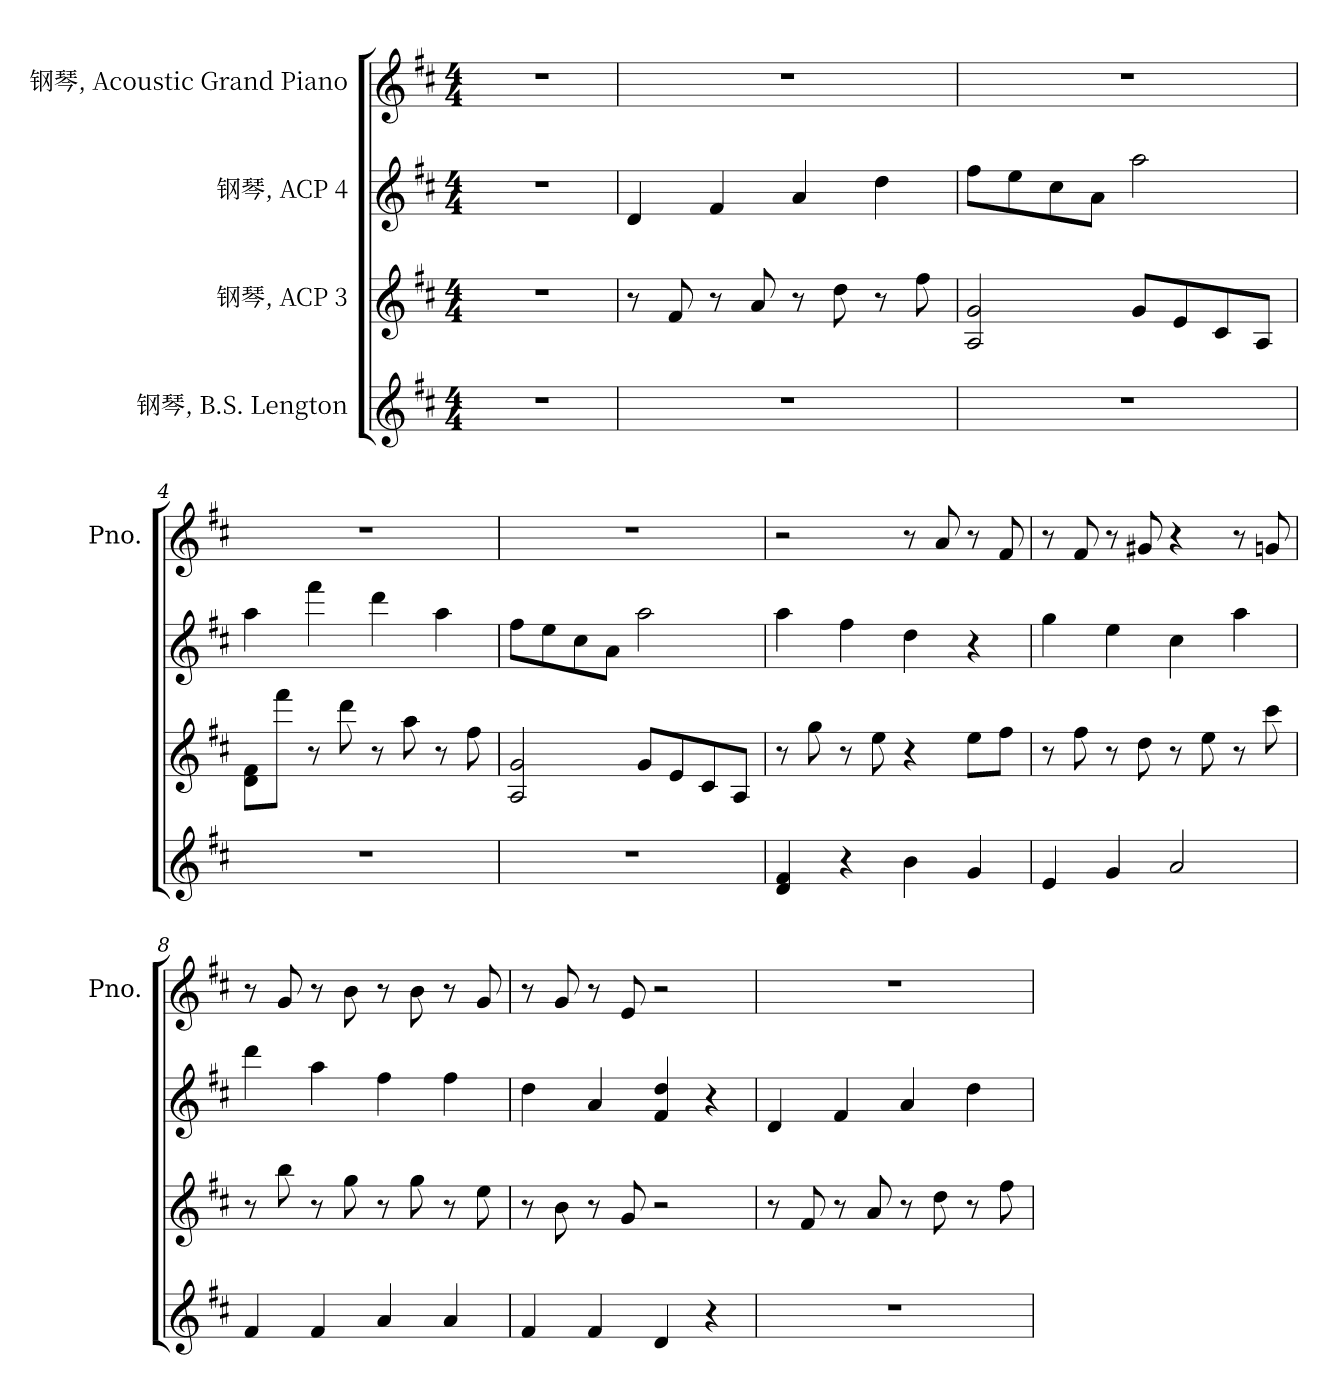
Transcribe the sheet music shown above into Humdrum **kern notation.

**kern	**kern	**kern	**kern
*part4	*part3	*part2	*part1
*staff4	*staff3	*staff2	*staff1
*I"钢琴, B.S. Lengton	*I"钢琴, ACP 3	*I"钢琴, ACP 4	*I"钢琴, Acoustic Grand Piano
*	*	*	*I'Pno.
*clefG2	*clefG2	*clefG2	*clefG2
*k[f#c#]	*k[f#c#]	*k[f#c#]	*k[f#c#]
*M4/4	*M4/4	*M4/4	*M4/4
*MM176	*MM176	*MM176	*MM176
=1	=1	=1	=1
1r	1r	1r	1r
=2	=2	=2	=2
*	*	*	*MM152
1r	8r	4d/	1r
.	8f#/	.	.
.	8r	4f#/	.
.	8a/	.	.
.	8r	4a/	.
.	8dd\	.	.
.	8r	4dd\	.
.	8ff#\	.	.
=3	=3	=3	=3
1r	2A/ 2g/	8ff#\L	1r
.	.	8ee\	.
.	.	8cc#\	.
.	.	8a\J	.
.	8g/L	2aa\	.
.	8e/	.	.
.	8c#/	.	.
.	8A/J	.	.
=4	=4	=4	=4
1r	8d\ 8f#\L	4aa\	1r
.	8fff#\J	.	.
.	8r	4fff#\	.
.	8ddd\	.	.
.	8r	4ddd\	.
.	8aa\	.	.
.	8r	4aa\	.
.	8ff#\	.	.
!!LO:LB:g=z
=5	=5	=5	=5
1r	2A/ 2g/	8ff#\L	1r
.	.	8ee\	.
.	.	8cc#\	.
.	.	8a\J	.
.	8g/L	2aa\	.
.	8e/	.	.
.	8c#/	.	.
.	8A/J	.	.
=6	=6	=6	=6
4d/ 4f#/	8r	4aa\	2r
.	8gg\	.	.
4r	8r	4ff#\	.
.	8ee\	.	.
4b\	4r	4dd\	8r
.	.	.	8a/
4g/	8ee\L	4r	8r
.	8ff#\J	.	8f#/
=7	=7	=7	=7
4e/	8r	4gg\	8r
.	8ff#\	.	8f#/
4g/	8r	4ee\	8r
.	8dd\	.	8g#X/
2a/	8r	4cc#\	4r
.	8ee\	.	.
.	8r	4aa\	8r
.	8ccc#\	.	8gn/
=8	=8	=8	=8
4f#/	8r	4ddd\	8r
.	8bb\	.	8g/
4f#/	8r	4aa\	8r
.	8gg\	.	8b\
4a/	8r	4ff#\	8r
.	8gg\	.	8b\
4a/	8r	4ff#\	8r
.	8ee\	.	8g/
!!LO:LB:g=z
=9	=9	=9	=9
4f#/	8r	4dd\	8r
.	8b\	.	8g/
4f#/	8r	4a/	8r
.	8g/	.	8e/
4d/	2r	4f#/ 4dd/	2r
4r	.	4r	.
=10	=10	=10	=10
*	*	*	*MM152
1r	8r	4d/	1r
.	8f#/	.	.
.	8r	4f#/	.
.	8a/	.	.
.	8r	4a/	.
.	8dd\	.	.
.	8r	4dd\	.
.	8ff#\	.	.
=	=	=	=
*-	*-	*-	*-
